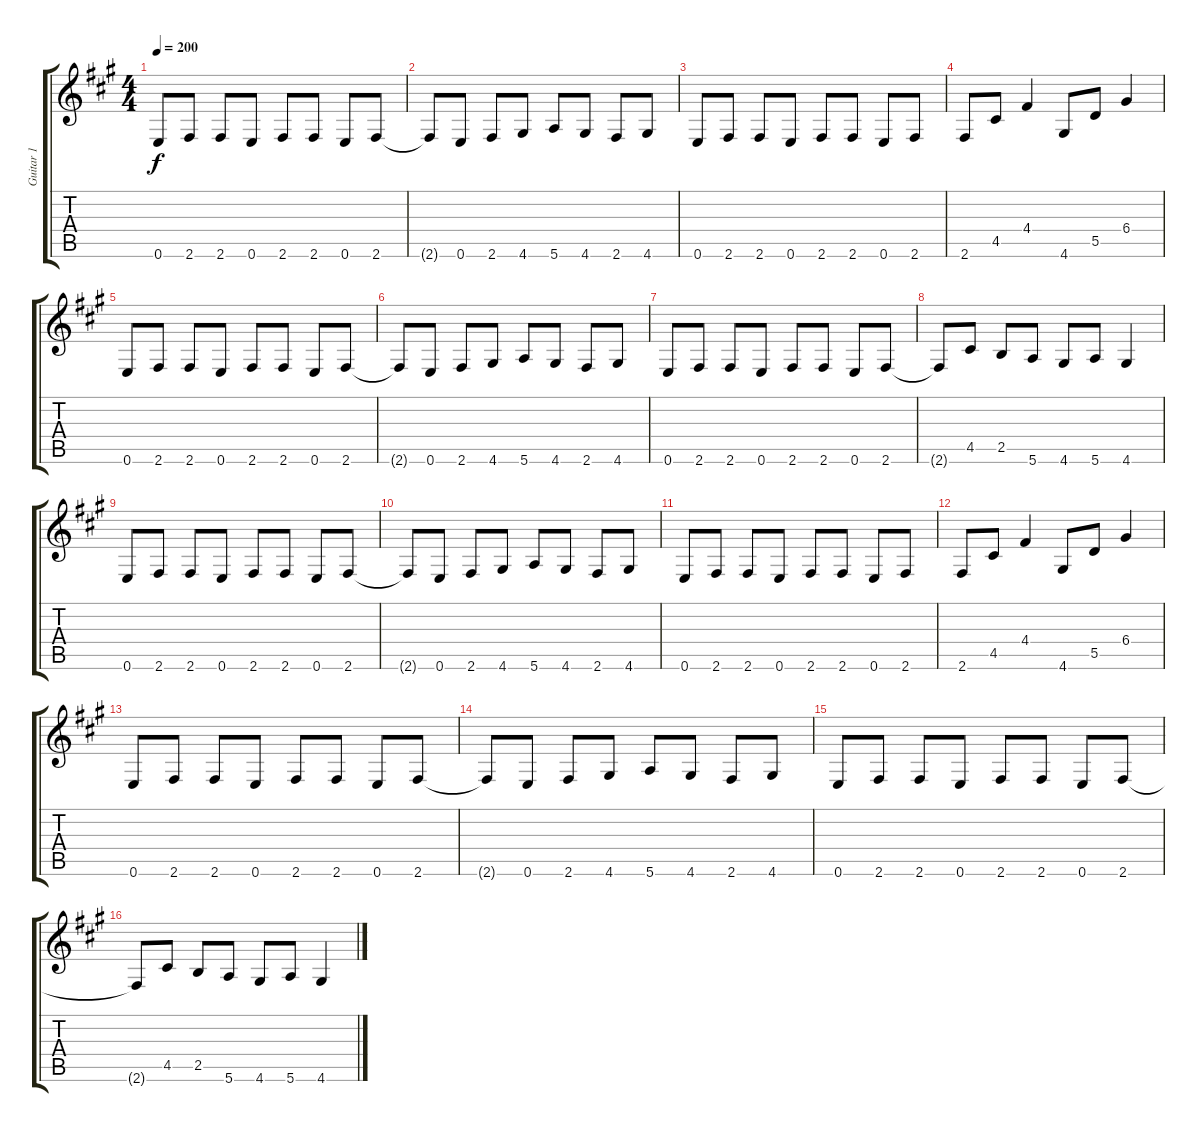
\track ("Guitar 1" "Guitar 1") {instrument overdrivenguitar}
\staff {score tabs}
\tuning (E4 B3 G3 D3 A2 E2) {hide}
\ts (4 4)
\tempo 200
\clef g2
\ks f#minor
0.6.8{dy f} 2.6.8 2.6.8 0.6.8 2.6.8 2.6.8 0.6.8 2.6.8 |
2.6{t}.8 0.6.8 2.6.8 4.6.8 5.6.8 4.6.8 2.6.8 4.6.8 |
0.6.8 2.6.8 2.6.8 0.6.8 2.6.8 2.6.8 0.6.8 2.6.8 |
2.6.8 4.5.8 4.4.4 4.6.8 5.5.8 6.4.4 |
0.6.8 2.6.8 2.6.8 0.6.8 2.6.8 2.6.8 0.6.8 2.6.8 |
2.6{t}.8 0.6.8 2.6.8 4.6.8 5.6.8 4.6.8 2.6.8 4.6.8 |
0.6.8 2.6.8 2.6.8 0.6.8 2.6.8 2.6.8 0.6.8 2.6.8 |
2.6{t}.8 4.5.8 2.5.8 5.6.8 4.6.8 5.6.8 4.6.4 |
0.6.8 2.6.8 2.6.8 0.6.8 2.6.8 2.6.8 0.6.8 2.6.8 |
2.6{t}.8 0.6.8 2.6.8 4.6.8 5.6.8 4.6.8 2.6.8 4.6.8 |
0.6.8 2.6.8 2.6.8 0.6.8 2.6.8 2.6.8 0.6.8 2.6.8 |
2.6.8 4.5.8 4.4.4 4.6.8 5.5.8 6.4.4 |
0.6.8 2.6.8 2.6.8 0.6.8 2.6.8 2.6.8 0.6.8 2.6.8 |
2.6{t}.8 0.6.8 2.6.8 4.6.8 5.6.8 4.6.8 2.6.8 4.6.8 |
0.6.8 2.6.8 2.6.8 0.6.8 2.6.8 2.6.8 0.6.8 2.6.8 |
2.6{t}.8 4.5.8 2.5.8 5.6.8 4.6.8 5.6.8 4.6.4
